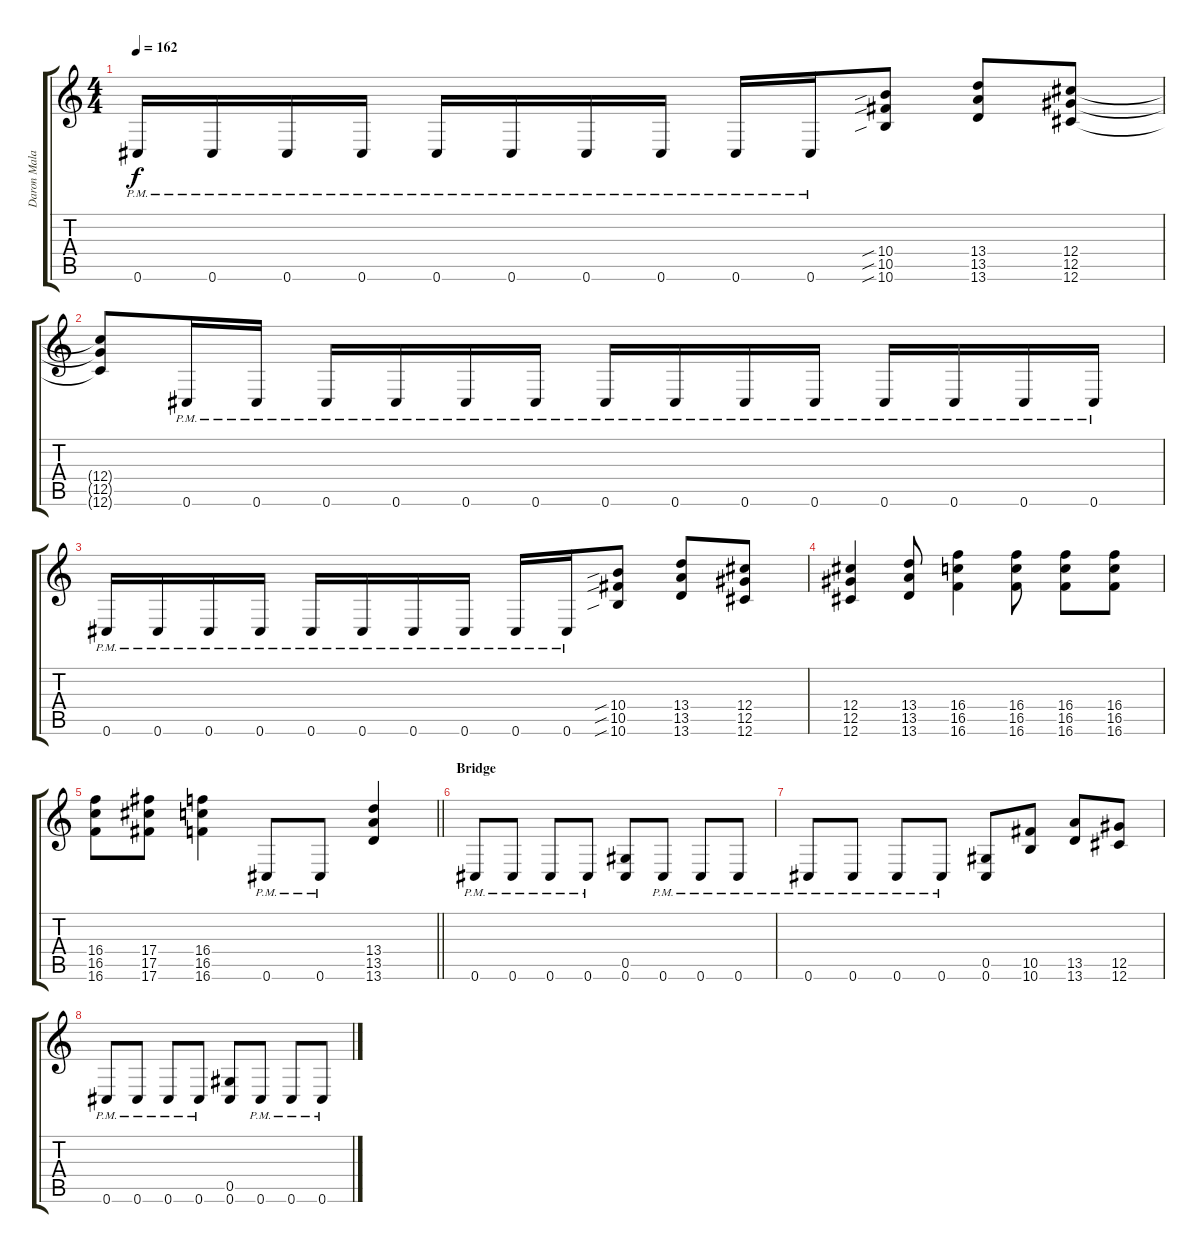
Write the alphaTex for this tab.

\track ("Daron Malakian 1" "Daron Mala") {instrument distortionguitar}
\staff {score tabs}
\tuning (Eb4 Bb3 Gb3 Db3 Ab2 Db2) {hide}
\ts (4 4)
\tempo 162
\clef g2
\ks c
0.6{pm}.16{dy f} 0.6{pm}.16 0.6{pm}.16 0.6{pm}.16 0.6{pm}.16 0.6{pm}.16 0.6{pm}.16 0.6{pm}.16 0.6{pm}.16 0.6{pm}.16 (10.4{sib} 10.5{sib} 10.6{sib}).8 (13.4 13.5 13.6).8 (12.4 12.5 12.6).8 |
(12.4{t} 12.5{t} 12.6{t}).8 0.6{pm}.16 0.6{pm}.16 0.6{pm}.16 0.6{pm}.16 0.6{pm}.16 0.6{pm}.16 0.6{pm}.16 0.6{pm}.16 0.6{pm}.16 0.6{pm}.16 0.6{pm}.16 0.6{pm}.16 0.6{pm}.16 0.6{pm}.16 |
0.6{pm}.16 0.6{pm}.16 0.6{pm}.16 0.6{pm}.16 0.6{pm}.16 0.6{pm}.16 0.6{pm}.16 0.6{pm}.16 0.6{pm}.16 0.6{pm}.16 (10.4{sib} 10.5{sib} 10.6{sib}).8 (13.4 13.5 13.6).8 (12.4 12.5 12.6).8 |
(12.4 12.5 12.6).4 (13.4 13.5 13.6).8 (16.4 16.5 16.6).4 (16.4 16.5 16.6).8 (16.4 16.5 16.6).8 (16.4 16.5 16.6).8 |
\barLineRight lightlight
(16.4 16.5 16.6).8 (17.4 17.5 17.6).8 (16.4 16.5 16.6).4 0.6{pm}.8 0.6{pm}.8 (13.4 13.5 13.6).4 |
\section ("" "Bridge")
0.6{pm}.8 0.6{pm}.8 0.6{pm}.8 0.6{pm}.8 (0.5 0.6).8 0.6{pm}.8 0.6{pm}.8 0.6{pm}.8 |
0.6{pm}.8 0.6{pm}.8 0.6{pm}.8 0.6{pm}.8 (0.5 0.6).8 (10.5 10.6).8 (13.5 13.6).8 (12.5 12.6).8 |
0.6{pm}.8 0.6{pm}.8 0.6{pm}.8 0.6{pm}.8 (0.5 0.6).8 0.6{pm}.8 0.6{pm}.8 0.6{pm}.8
